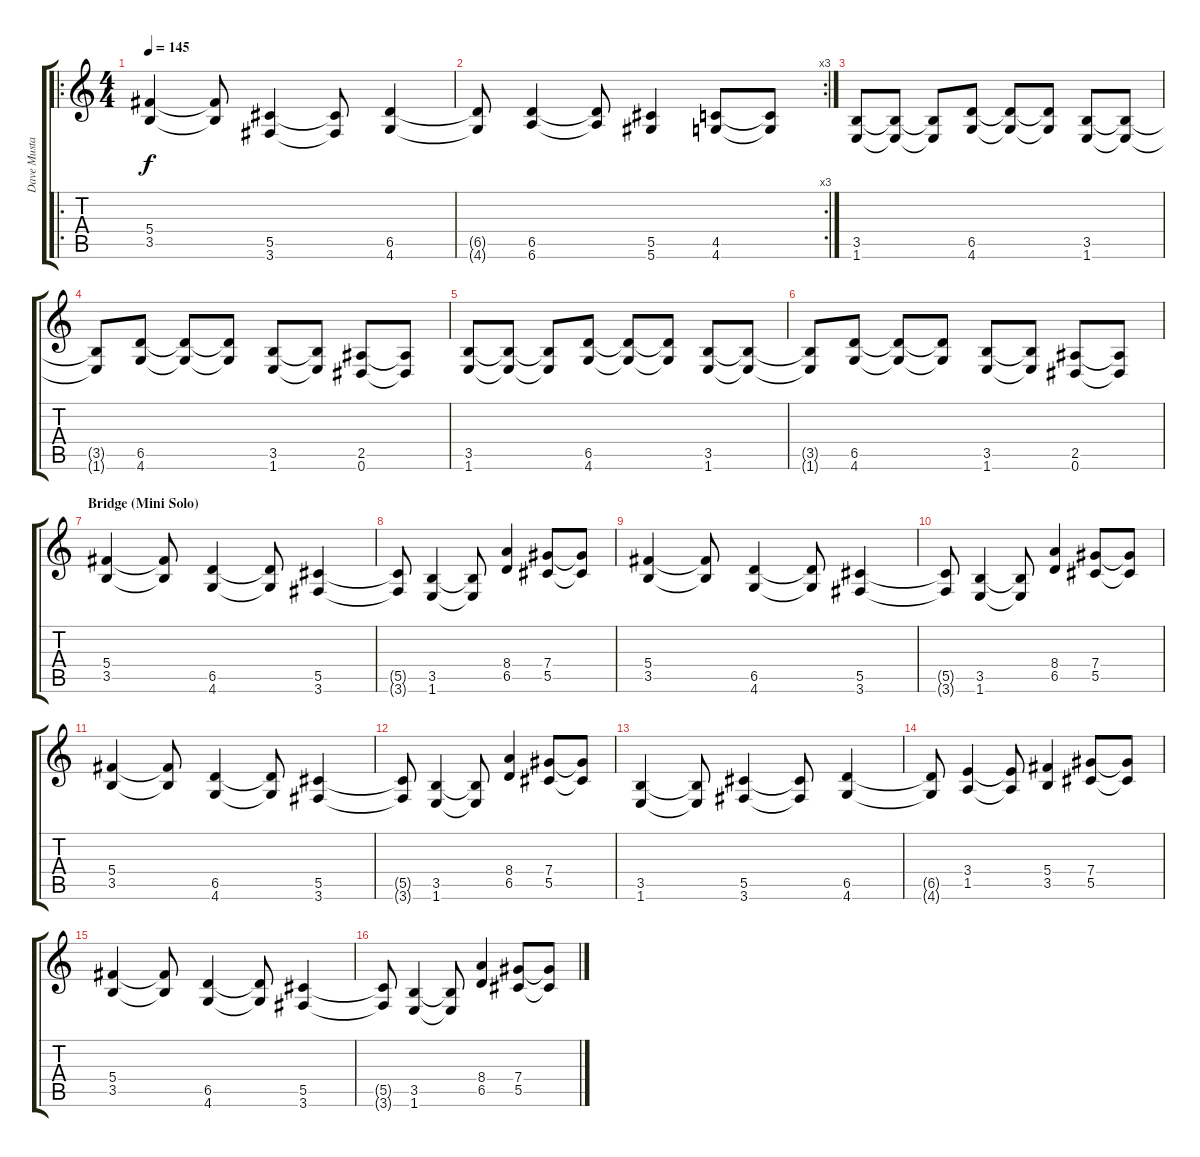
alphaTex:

\track ("Dave Mustaine" "Dave Musta") {instrument distortionguitar}
\staff {score tabs}
\tuning (Eb4 Bb3 Gb3 Db3 Ab2 Eb2) {hide}
\ro
\ts (4 4)
\tempo 145
\clef g2
\ks c
(5.4 3.5).4{dy f} (5.4{t} 3.5{t}).8 (5.5 3.6).4 (5.5{t} 3.6{t}).8 (6.5 4.6).4 |
\rc 3
(6.5{t} 4.6{t}).8 (6.5 6.6).4 (6.5{t} 6.6{t}).8 (5.5 5.6).4 (4.5 4.6).8 (4.5{t} 4.6{t}).8 |
(3.5 1.6).8 (3.5{t} 1.6{t}).8 (3.5{t} 1.6{t}).8 (6.5 4.6).8 (6.5{t} 4.6{t}).8 (6.5{t} 4.6{t}).8 (3.5 1.6).8 (3.5{t} 1.6{t}).8 |
(3.5{t} 1.6{t}).8 (6.5 4.6).8 (6.5{t} 4.6{t}).8 (6.5{t} 4.6{t}).8 (3.5 1.6).8 (3.5{t} 1.6{t}).8 (2.5 0.6).8 (2.5{t} 0.6{t}).8 |
(3.5 1.6).8 (3.5{t} 1.6{t}).8 (3.5{t} 1.6{t}).8 (6.5 4.6).8 (6.5{t} 4.6{t}).8 (6.5{t} 4.6{t}).8 (3.5 1.6).8 (3.5{t} 1.6{t}).8 |
(3.5{t} 1.6{t}).8 (6.5 4.6).8 (6.5{t} 4.6{t}).8 (6.5{t} 4.6{t}).8 (3.5 1.6).8 (3.5{t} 1.6{t}).8 (2.5 0.6).8 (2.5{t} 0.6{t}).8 |
\section ("" "Bridge (Mini Solo)")
(5.4 3.5).4 (5.4{t} 3.5{t}).8 (6.5 4.6).4 (6.5{t} 4.6{t}).8 (5.5 3.6).4 |
(5.5{t} 3.6{t}).8 (3.5 1.6).4 (3.5{t} 1.6{t}).8 (8.4 6.5).4 (7.4 5.5).8 (7.4{t} 5.5{t}).8 |
(5.4 3.5).4 (5.4{t} 3.5{t}).8 (6.5 4.6).4 (6.5{t} 4.6{t}).8 (5.5 3.6).4 |
(5.5{t} 3.6{t}).8 (3.5 1.6).4 (3.5{t} 1.6{t}).8 (8.4 6.5).4 (7.4 5.5).8 (7.4{t} 5.5{t}).8 |
(5.4 3.5).4 (5.4{t} 3.5{t}).8 (6.5 4.6).4 (6.5{t} 4.6{t}).8 (5.5 3.6).4 |
(5.5{t} 3.6{t}).8 (3.5 1.6).4 (3.5{t} 1.6{t}).8 (8.4 6.5).4 (7.4 5.5).8 (7.4{t} 5.5{t}).8 |
(3.5 1.6).4 (3.5{t} 1.6{t}).8 (5.5 3.6).4 (5.5{t} 3.6{t}).8 (6.5 4.6).4 |
(6.5{t} 4.6{t}).8 (3.4 1.5).4 (3.4{t} 1.5{t}).8 (5.4 3.5).4 (7.4 5.5).8 (7.4{t} 5.5{t}).8 |
(5.4 3.5).4 (5.4{t} 3.5{t}).8 (6.5 4.6).4 (6.5{t} 4.6{t}).8 (5.5 3.6).4 |
(5.5{t} 3.6{t}).8 (3.5 1.6).4 (3.5{t} 1.6{t}).8 (8.4 6.5).4 (7.4 5.5).8 (7.4{t} 5.5{t}).8
